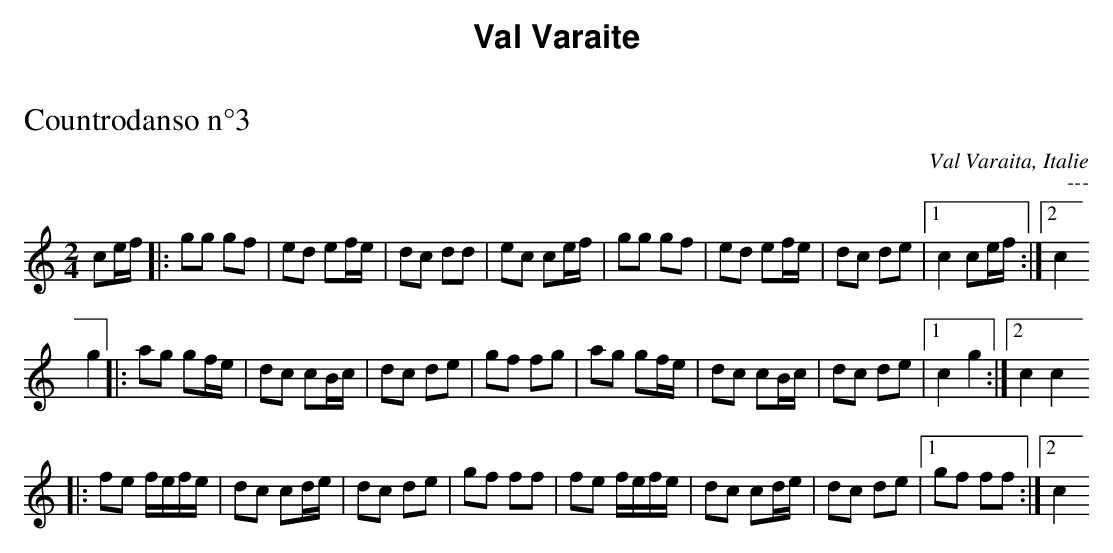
X:1
T:Countrodanso n°3
O:Val Varaita, Italie
M:2/4
L:1/8
K:C
ce/2f/2|:gg gf|ed ef/2e/2|dc dd|ec ce/2f/2|gg gf|ed ef/2e/2|dc de| [1 c2 ce/2f/2 :| [2 c2
g2|:ag gf/2e/2|dc cB/2c/2|dc de|gf fg|ag gf/2e/2|dc cB/2c/2|dc de| [1 c2 g2 :| [2 c2 c2
|:fe f/2e/2f/2e/2|dc cd/2e/2|dc de|gf ff|fe f/2e/2f/2e/2|dc cd/2e/2|dc de| [1 gf ff :| [2 c2
